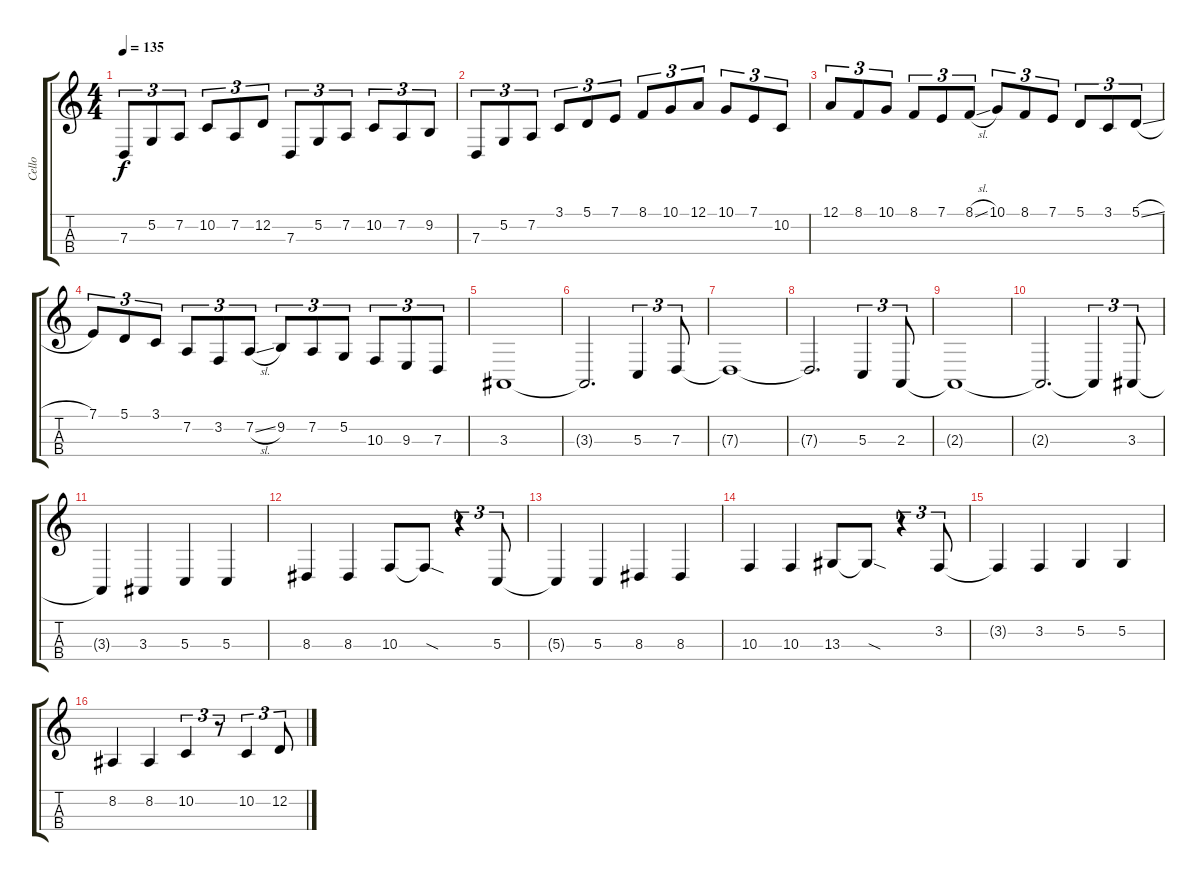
\track ("Cello" "Cello") {instrument cello}
\staff {score tabs}
\tuning (A3 D3 G2 C2) {hide}
\ts (4 4)
\tempo 135
\clef g2
\ks c
7.3.8{tu (3 2) dy f} 5.2.8{tu (3 2)} 7.2.8{tu (3 2)} 10.2.8{tu (3 2)} 7.2.8{tu (3 2)} 12.2.8{tu (3 2)} 7.3.8{tu (3 2)} 5.2.8{tu (3 2)} 7.2.8{tu (3 2)} 10.2.8{tu (3 2)} 7.2.8{tu (3 2)} 9.2.8{tu (3 2)} |
7.3.8{tu (3 2)} 5.2.8{tu (3 2)} 7.2.8{tu (3 2)} 3.1.8{tu (3 2)} 5.1.8{tu (3 2)} 7.1.8{tu (3 2)} 8.1.8{tu (3 2)} 10.1.8{tu (3 2)} 12.1.8{tu (3 2)} 10.1.8{tu (3 2)} 7.1.8{tu (3 2)} 10.2.8{tu (3 2)} |
12.1.8{tu (3 2)} 8.1.8{tu (3 2)} 10.1.8{tu (3 2)} 8.1.8{tu (3 2)} 7.1.8{tu (3 2)} 8.1{sl}.8{tu (3 2)} 10.1.8{tu (3 2)} 8.1.8{tu (3 2)} 7.1.8{tu (3 2)} 5.1.8{tu (3 2)} 3.1.8{tu (3 2)} 5.1{sl}.8{tu (3 2)} |
7.1.8{tu (3 2)} 5.1.8{tu (3 2)} 3.1.8{tu (3 2)} 7.2.8{tu (3 2)} 3.2.8{tu (3 2)} 7.2{sl}.8{tu (3 2)} 9.2.8{tu (3 2)} 7.2.8{tu (3 2)} 5.2.8{tu (3 2)} 10.3.8{tu (3 2)} 9.3.8{tu (3 2)} 7.3.8{tu (3 2)} |
3.3.1 |
3.3{t}.2{d} 5.3.4{tu (3 2)} 7.3.8{tu (3 2)} |
7.3{t}.1 |
7.3{t}.2{d} 5.3.4{tu (3 2)} 2.3.8{tu (3 2)} |
2.3{t}.1 |
2.3{t}.2{d} 2.3{t}.4{tu (3 2)} 3.3.8{tu (3 2)} |
3.3{t}.4 3.3.4 5.3.4 5.3.4 |
8.3.4 8.3.4 10.3.8 10.3{sod t}.8 r.4{tu (3 2)} 5.3.8{tu (3 2)} |
5.3{t}.4 5.3.4 8.3.4 8.3.4 |
10.3.4 10.3.4 13.3.8 13.3{sod t}.8 r.4{tu (3 2)} 3.2.8{tu (3 2)} |
3.2{t}.4 3.2.4 5.2.4 5.2.4 |
8.2.4 8.2.4 10.2.4{tu (3 2)} r.8{tu (3 2)} 10.2.4{tu (3 2)} 12.2.8{tu (3 2)}
